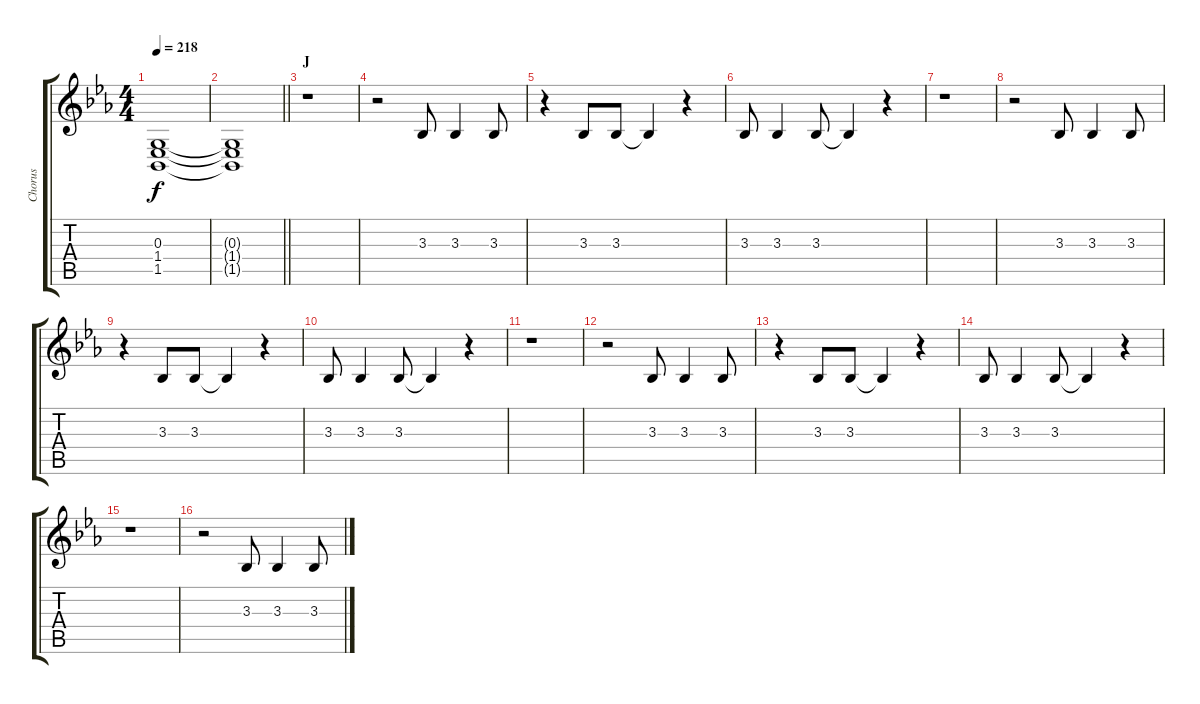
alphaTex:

\track ("Chorus" "Chorus") {instrument sopranosax}
\staff {score tabs}
\tuning (E4 B3 G3 D3 A2 E2) {hide}
\ts (4 4)
\tempo 218
\clef g2
\ks eb
(0.3 1.4 1.5).1{dy f} |
\barLineRight lightlight
(0.3{t} 1.4{t} 1.5{t}).1 |
\section ("" "J")
r.1 |
r.2 3.3.8 3.3.4 3.3.8 |
r.4 3.3.8 3.3.8 3.3{t}.4 r.4 |
3.3.8 3.3.4 3.3.8 3.3{t}.4 r.4 |
r.1 |
r.2 3.3.8 3.3.4 3.3.8 |
r.4 3.3.8 3.3.8 3.3{t}.4 r.4 |
3.3.8 3.3.4 3.3.8 3.3{t}.4 r.4 |
r.1 |
r.2 3.3.8 3.3.4 3.3.8 |
r.4 3.3.8 3.3.8 3.3{t}.4 r.4 |
3.3.8 3.3.4 3.3.8 3.3{t}.4 r.4 |
r.1 |
r.2 3.3.8 3.3.4 3.3.8
